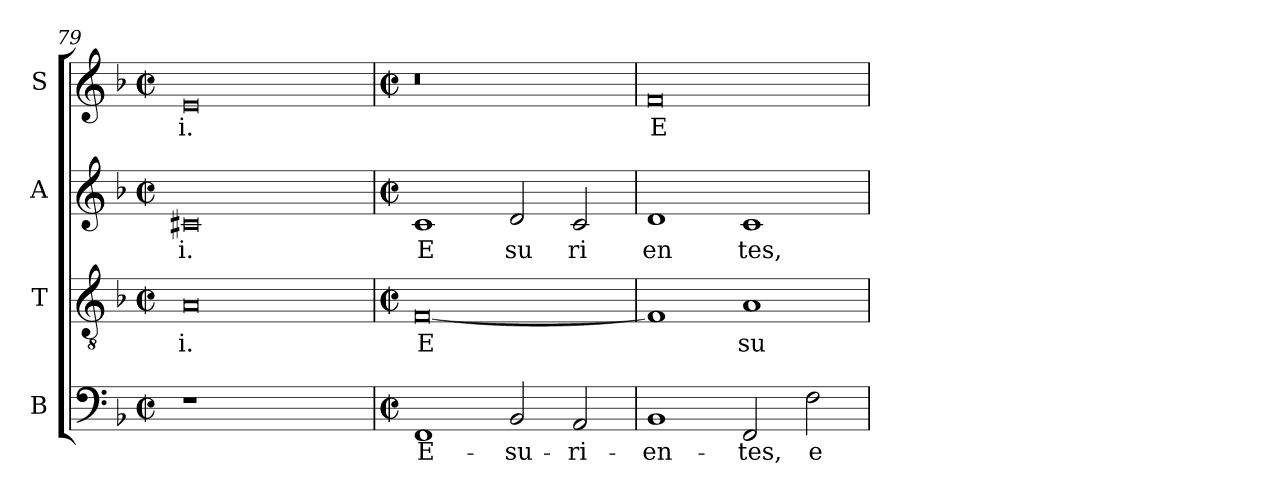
**kern	**text	**kern	**text	**kern	**text	**kern	**text
*part4	*part4	*part3	*part3	*part2	*part2	*part1	*part1
*staff4	*staff4	*staff3	*staff3	*staff2	*staff2	*staff1	*staff1
*I"B	*	*I"T	*	*I"A	*	*I"S	*
*I'B	*	*I'T	*	*I'A	*	*I'S	*
*clefF4	*	*clefGv2	*	*clefG2	*	*clefG2	*
*k[b-]	*	*k[b-]	*	*k[b-]	*	*k[b-]	*
*F:	*	*F:	*	*F:	*	*F:	*
*M2/2	*	*M2/2	*	*M2/2	*	*M2/2	*
*met(c|)	*	*met(c|)	*	*met(c|)	*	*met(c|)	*
=79	=79	=79	=79	=79	=79	=79	=79
!	!	!	!LO:LY:b:cj	!	!LO:LY:b:cj	!	!LO:LY:b:cj
1r	.	0A	i.	0c#X	i.	0e	i.
1ryy	.	.	.	.	.	.	.
!!LO:PB:g=z
=80!	=80!	=80!	=80!	=80!	=80!	=80!	=80!
*M2/2	*	*M2/2	*	*M2/2	*	*M2/2	*
*met(c|)	*	*met(c|)	*	*met(c|)	*	*met(c|)	*
!	!LO:LY:b:cj	!	!LO:LY:b:cj	!	!LO:LY:b:cj	!	!
1FF	E-	[<0F	E	1c	E	0r	.
!	!LO:LY:b:cj	!	!	!	!LO:LY:b:cj	!	!
2BB-/	-su-	.	.	2d/	su	.	.
!	!LO:LY:b:cj	!	!	!	!LO:LY:b:cj	!	!
2AA/	-ri-	.	.	2c/	ri	.	.
=81	=81	=81	=81	=81	=81	=81	=81
!	!LO:LY:b:cj	!	!LO:LY:b:cj	!	!LO:LY:b:cj	!	!LO:LY:b:cj
1BB-	-en-	1F]	.	1d	en	0f	E-
!	!LO:LY:b:cj	!	!LO:LY:b:cj	!	!LO:LY:b:cj	!	!
2FF/	-tes,	1A	su	1c	tes,	.	.
!	!LO:LY:b:cj	!	!	!	!	!	!
2F\	e-	.	.	.	.	.	.
=	=	=	=	=	=	=	=
*-	*-	*-	*-	*-	*-	*-	*-
